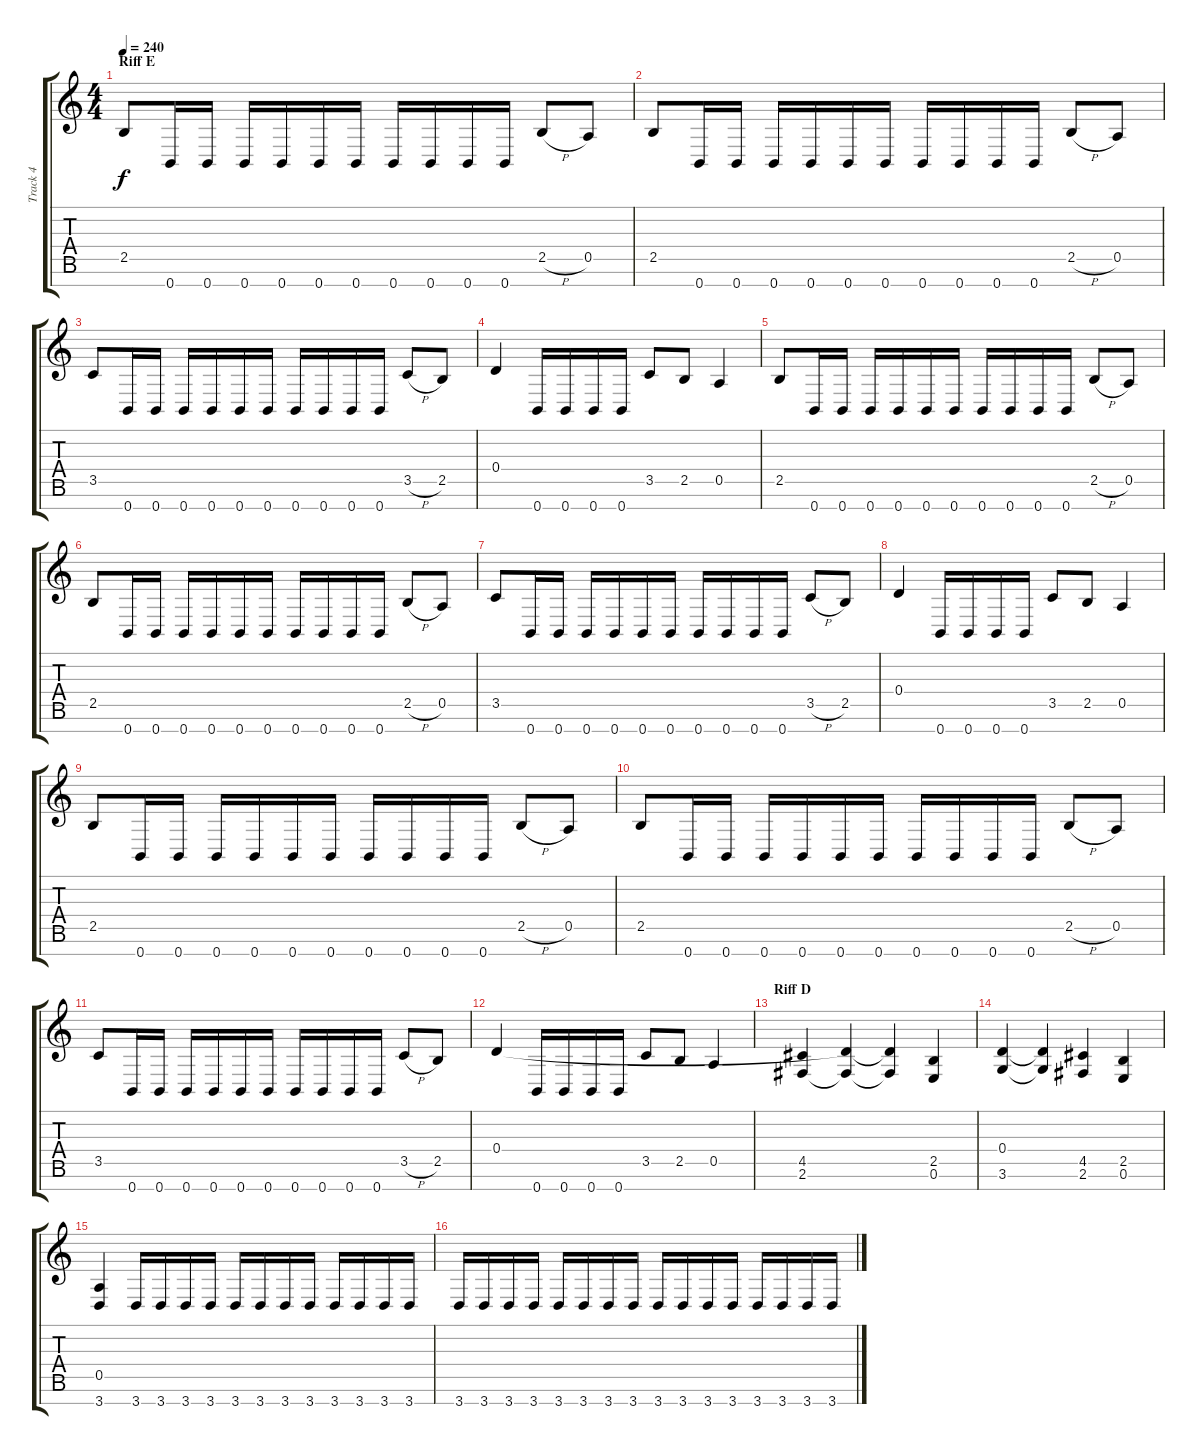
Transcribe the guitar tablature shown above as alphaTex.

\track ("Track 4" "Track 4") {instrument distortionguitar}
\staff {score tabs}
\tuning (E4 B3 G3 D3 A2 E2 B1) {hide}
\ts (4 4)
\section ("" "Riff E")
\tempo 240
\clef g2
\ks c
2.5.8{dy f} 0.7.16 0.7.16 0.7.16 0.7.16 0.7.16 0.7.16 0.7.16 0.7.16 0.7.16 0.7.16 2.5{h}.8 0.5.8 |
2.5.8 0.7.16 0.7.16 0.7.16 0.7.16 0.7.16 0.7.16 0.7.16 0.7.16 0.7.16 0.7.16 2.5{h}.8 0.5.8 |
3.5.8 0.7.16 0.7.16 0.7.16 0.7.16 0.7.16 0.7.16 0.7.16 0.7.16 0.7.16 0.7.16 3.5{h}.8 2.5.8 |
0.4.4 0.7.16 0.7.16 0.7.16 0.7.16 3.5.8 2.5.8 0.5.4 |
2.5.8 0.7.16 0.7.16 0.7.16 0.7.16 0.7.16 0.7.16 0.7.16 0.7.16 0.7.16 0.7.16 2.5{h}.8 0.5.8 |
2.5.8 0.7.16 0.7.16 0.7.16 0.7.16 0.7.16 0.7.16 0.7.16 0.7.16 0.7.16 0.7.16 2.5{h}.8 0.5.8 |
3.5.8 0.7.16 0.7.16 0.7.16 0.7.16 0.7.16 0.7.16 0.7.16 0.7.16 0.7.16 0.7.16 3.5{h}.8 2.5.8 |
0.4.4 0.7.16 0.7.16 0.7.16 0.7.16 3.5.8 2.5.8 0.5.4 |
2.5.8 0.7.16 0.7.16 0.7.16 0.7.16 0.7.16 0.7.16 0.7.16 0.7.16 0.7.16 0.7.16 2.5{h}.8 0.5.8 |
2.5.8 0.7.16 0.7.16 0.7.16 0.7.16 0.7.16 0.7.16 0.7.16 0.7.16 0.7.16 0.7.16 2.5{h}.8 0.5.8 |
3.5.8 0.7.16 0.7.16 0.7.16 0.7.16 0.7.16 0.7.16 0.7.16 0.7.16 0.7.16 0.7.16 3.5{h}.8 2.5.8 |
0.4.4 0.7.16 0.7.16 0.7.16 0.7.16 3.5.8 2.5.8 0.5.4 |
\section ("" "Riff D")
(4.5 2.6).4 (0.4{t} 2.6{t}).4 (0.4{t} 2.6{t}).4 (2.5 0.6).4 |
(0.4 3.6).4 (0.4{t} 3.6{t}).4 (4.5 2.6).4 (2.5 0.6).4 |
(0.5 3.7).4 3.7.16 3.7.16 3.7.16 3.7.16 3.7.16 3.7.16 3.7.16 3.7.16 3.7.16 3.7.16 3.7.16 3.7.16 |
3.7.16 3.7.16 3.7.16 3.7.16 3.7.16 3.7.16 3.7.16 3.7.16 3.7.16 3.7.16 3.7.16 3.7.16 3.7.16 3.7.16 3.7.16 3.7.16
